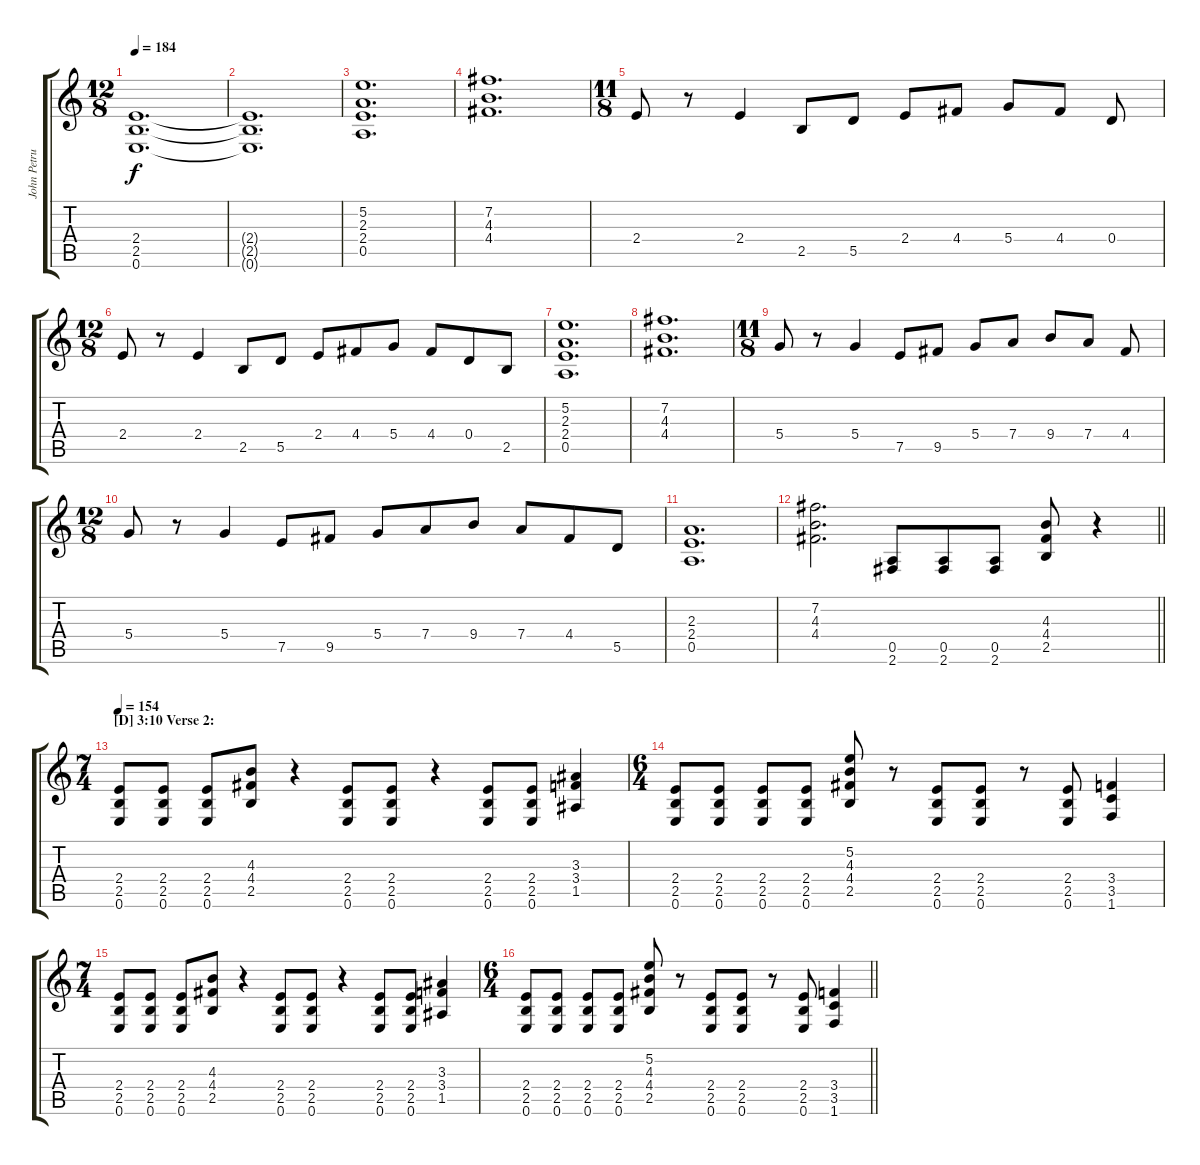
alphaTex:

\track ("John Petrucci - Guitar" "John Petru") {instrument distortionguitar}
\staff {score tabs}
\tuning (E4 B3 G3 D3 A2 E2) {hide}
\ts (12 8)
\tempo 184
\clef g2
\ks c
(2.4 2.5 0.6).1{d dy f} |
(2.4{t} 2.5{t} 0.6{t}).1{d} |
(5.2 2.3 2.4 0.5).1{d} |
(7.2 4.3 4.4).1{d} |
\ts (11 8)
2.4.8 r.8 2.4.4 2.5.8 5.5.8 2.4.8 4.4.8 5.4.8 4.4.8 0.4.8 |
\ts (12 8)
2.4.8 r.8 2.4.4 2.5.8 5.5.8 2.4.8 4.4.8 5.4.8 4.4.8 0.4.8 2.5.8 |
(5.2 2.3 2.4 0.5).1{d} |
(7.2 4.3 4.4).1{d} |
\ts (11 8)
5.4.8 r.8 5.4.4 7.5.8 9.5.8 5.4.8 7.4.8 9.4.8 7.4.8 4.4.8 |
\ts (12 8)
5.4.8 r.8 5.4.4 7.5.8 9.5.8 5.4.8 7.4.8 9.4.8 7.4.8 4.4.8 5.5.8 |
(2.3 2.4 0.5).1{d} |
\barLineRight lightlight
(7.2 4.3 4.4).2{d} (0.5 2.6).8 (0.5 2.6).8 (0.5 2.6).8 (4.3 4.4 2.5).8 r.4 |
\ts (7 4)
\section ("" "[D] 3:10 Verse 2:")
\tempo 154
(2.4 2.5 0.6).8 (2.4 2.5 0.6).8 (2.4 2.5 0.6).8 (4.3 4.4 2.5).8 r.4 (2.4 2.5 0.6).8 (2.4 2.5 0.6).8 r.4 (2.4 2.5 0.6).8 (2.4 2.5 0.6).8 (3.3 3.4 1.5).4 |
\ts (6 4)
(2.4 2.5 0.6).8 (2.4 2.5 0.6).8 (2.4 2.5 0.6).8 (2.4 2.5 0.6).8 (5.2 4.3 4.4 2.5).8 r.8 (2.4 2.5 0.6).8 (2.4 2.5 0.6).8 r.8 (2.4 2.5 0.6).8 (3.4 3.5 1.6).4 |
\ts (7 4)
(2.4 2.5 0.6).8 (2.4 2.5 0.6).8 (2.4 2.5 0.6).8 (4.3 4.4 2.5).8 r.4 (2.4 2.5 0.6).8 (2.4 2.5 0.6).8 r.4 (2.4 2.5 0.6).8 (2.4 2.5 0.6).8 (3.3 3.4 1.5).4 |
\ts (6 4)
\barLineRight lightlight
(2.4 2.5 0.6).8 (2.4 2.5 0.6).8 (2.4 2.5 0.6).8 (2.4 2.5 0.6).8 (5.2 4.3 4.4 2.5).8 r.8 (2.4 2.5 0.6).8 (2.4 2.5 0.6).8 r.8 (2.4 2.5 0.6).8 (3.4 3.5 1.6).4
